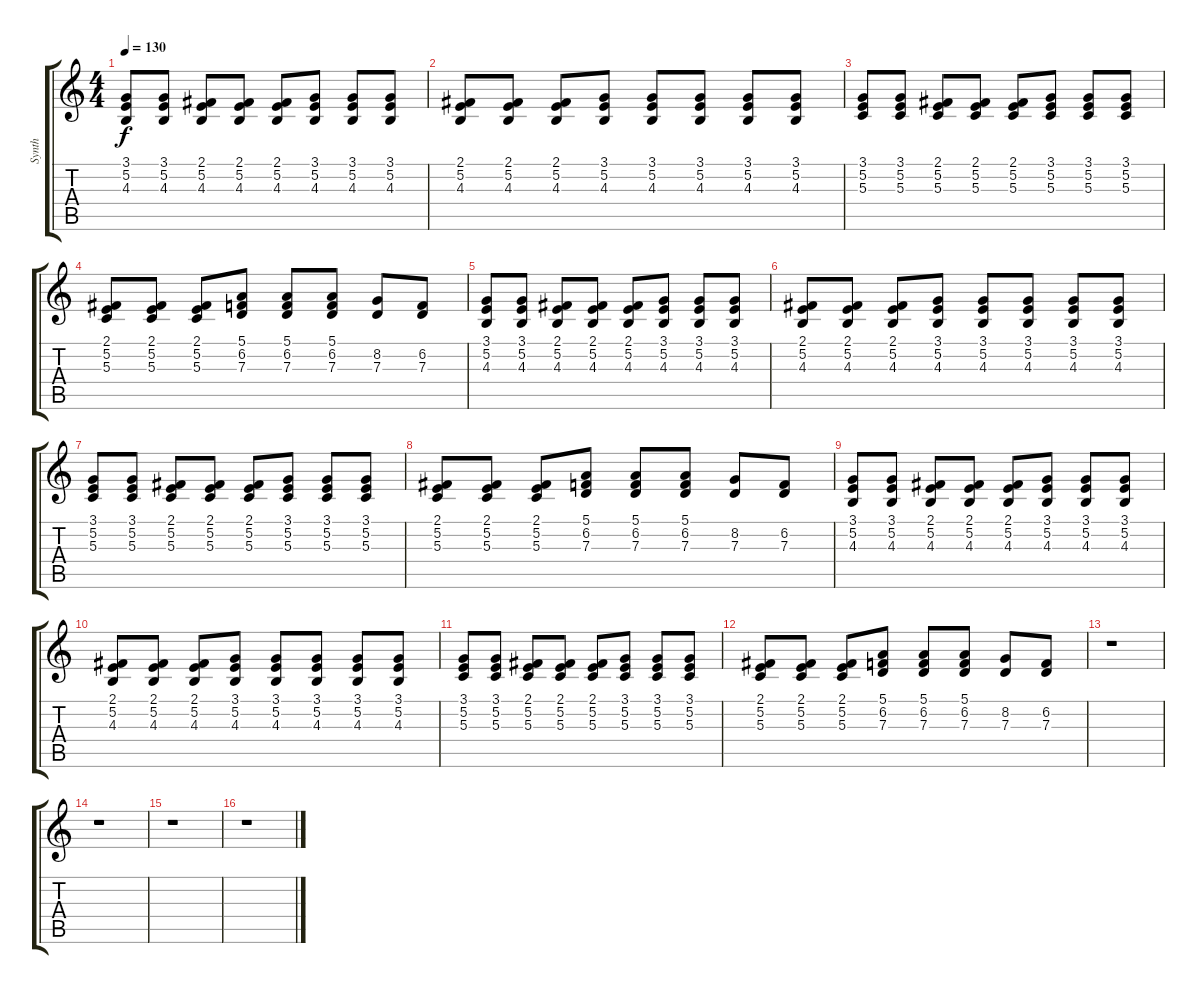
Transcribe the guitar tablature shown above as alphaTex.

\track ("Synth" "Synth") {instrument stringensemble1}
\staff {score tabs}
\tuning (E4 B3 G3 D3 A2 E2) {hide}
\ts (4 4)
\tempo 130
\clef g2
\ks c
(3.1 5.2 4.3).8{dy f} (3.1 5.2 4.3).8 (2.1 5.2 4.3).8 (2.1 5.2 4.3).8 (2.1 5.2 4.3).8 (3.1 5.2 4.3).8 (3.1 5.2 4.3).8 (3.1 5.2 4.3).8 |
(2.1 5.2 4.3).8 (2.1 5.2 4.3).8 (2.1 5.2 4.3).8 (3.1 5.2 4.3).8 (3.1 5.2 4.3).8 (3.1 5.2 4.3).8 (3.1 5.2 4.3).8 (3.1 5.2 4.3).8 |
(3.1 5.2 5.3).8 (3.1 5.2 5.3).8 (2.1 5.2 5.3).8 (2.1 5.2 5.3).8 (2.1 5.2 5.3).8 (3.1 5.2 5.3).8 (3.1 5.2 5.3).8 (3.1 5.2 5.3).8 |
(2.1 5.2 5.3).8 (2.1 5.2 5.3).8 (2.1 5.2 5.3).8 (5.1 6.2 7.3).8 (5.1 6.2 7.3).8 (5.1 6.2 7.3).8 (8.2 7.3).8 (6.2 7.3).8 |
(3.1 5.2 4.3).8 (3.1 5.2 4.3).8 (2.1 5.2 4.3).8 (2.1 5.2 4.3).8 (2.1 5.2 4.3).8 (3.1 5.2 4.3).8 (3.1 5.2 4.3).8 (3.1 5.2 4.3).8 |
(2.1 5.2 4.3).8 (2.1 5.2 4.3).8 (2.1 5.2 4.3).8 (3.1 5.2 4.3).8 (3.1 5.2 4.3).8 (3.1 5.2 4.3).8 (3.1 5.2 4.3).8 (3.1 5.2 4.3).8 |
(3.1 5.2 5.3).8 (3.1 5.2 5.3).8 (2.1 5.2 5.3).8 (2.1 5.2 5.3).8 (2.1 5.2 5.3).8 (3.1 5.2 5.3).8 (3.1 5.2 5.3).8 (3.1 5.2 5.3).8 |
(2.1 5.2 5.3).8 (2.1 5.2 5.3).8 (2.1 5.2 5.3).8 (5.1 6.2 7.3).8 (5.1 6.2 7.3).8 (5.1 6.2 7.3).8 (8.2 7.3).8 (6.2 7.3).8 |
(3.1 5.2 4.3).8 (3.1 5.2 4.3).8 (2.1 5.2 4.3).8 (2.1 5.2 4.3).8 (2.1 5.2 4.3).8 (3.1 5.2 4.3).8 (3.1 5.2 4.3).8 (3.1 5.2 4.3).8 |
(2.1 5.2 4.3).8 (2.1 5.2 4.3).8 (2.1 5.2 4.3).8 (3.1 5.2 4.3).8 (3.1 5.2 4.3).8 (3.1 5.2 4.3).8 (3.1 5.2 4.3).8 (3.1 5.2 4.3).8 |
(3.1 5.2 5.3).8 (3.1 5.2 5.3).8 (2.1 5.2 5.3).8 (2.1 5.2 5.3).8 (2.1 5.2 5.3).8 (3.1 5.2 5.3).8 (3.1 5.2 5.3).8 (3.1 5.2 5.3).8 |
(2.1 5.2 5.3).8 (2.1 5.2 5.3).8 (2.1 5.2 5.3).8 (5.1 6.2 7.3).8 (5.1 6.2 7.3).8 (5.1 6.2 7.3).8 (8.2 7.3).8 (6.2 7.3).8 |
r.1 |
r.1 |
r.1 |
r.1
